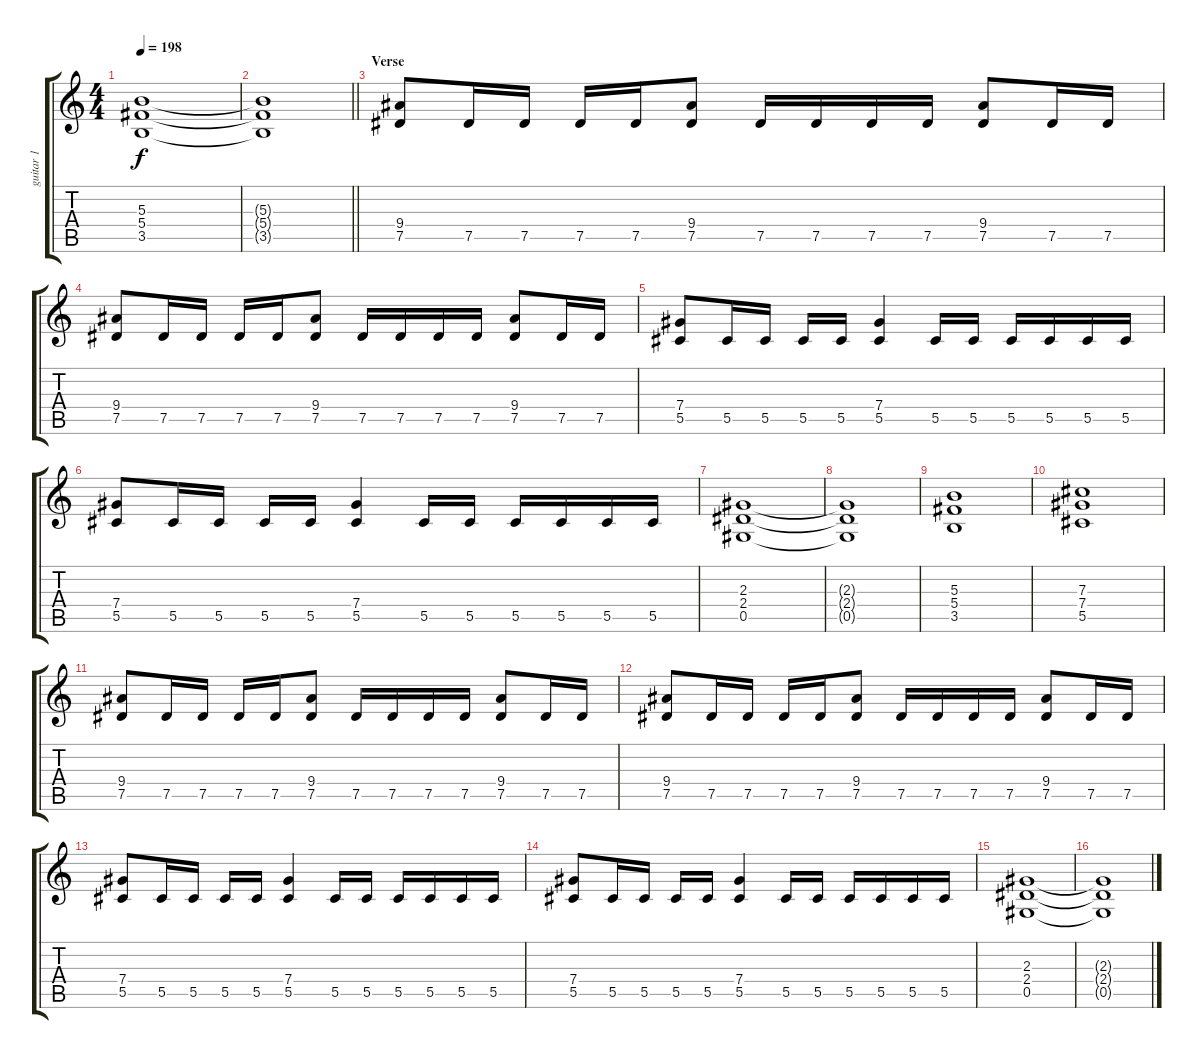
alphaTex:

\track ("guitar 1" "guitar 1") {instrument distortionguitar}
\staff {score tabs}
\tuning (Eb4 Bb3 Gb3 Db3 Ab2 Eb2) {hide}
\ts (4 4)
\tempo 198
\clef g2
\ks c
(5.3 5.4 3.5).1{dy f} |
\barLineRight lightlight
(5.3{t} 5.4{t} 3.5{t}).1 |
\section ("" "Verse")
(9.4 7.5).8 7.5.16 7.5.16 7.5.16 7.5.16 (9.4 7.5).8 7.5.16 7.5.16 7.5.16 7.5.16 (9.4 7.5).8 7.5.16 7.5.16 |
(9.4 7.5).8 7.5.16 7.5.16 7.5.16 7.5.16 (9.4 7.5).8 7.5.16 7.5.16 7.5.16 7.5.16 (9.4 7.5).8 7.5.16 7.5.16 |
(7.4 5.5).8 5.5.16 5.5.16 5.5.16 5.5.16 (7.4 5.5).4 5.5.16 5.5.16 5.5.16 5.5.16 5.5.16 5.5.16 |
(7.4 5.5).8 5.5.16 5.5.16 5.5.16 5.5.16 (7.4 5.5).4 5.5.16 5.5.16 5.5.16 5.5.16 5.5.16 5.5.16 |
(2.3 2.4 0.5).1 |
(2.3{t} 2.4{t} 0.5{t}).1 |
(5.3 5.4 3.5).1 |
(7.3 7.4 5.5).1 |
(9.4 7.5).8 7.5.16 7.5.16 7.5.16 7.5.16 (9.4 7.5).8 7.5.16 7.5.16 7.5.16 7.5.16 (9.4 7.5).8 7.5.16 7.5.16 |
(9.4 7.5).8 7.5.16 7.5.16 7.5.16 7.5.16 (9.4 7.5).8 7.5.16 7.5.16 7.5.16 7.5.16 (9.4 7.5).8 7.5.16 7.5.16 |
(7.4 5.5).8 5.5.16 5.5.16 5.5.16 5.5.16 (7.4 5.5).4 5.5.16 5.5.16 5.5.16 5.5.16 5.5.16 5.5.16 |
(7.4 5.5).8 5.5.16 5.5.16 5.5.16 5.5.16 (7.4 5.5).4 5.5.16 5.5.16 5.5.16 5.5.16 5.5.16 5.5.16 |
(2.3 2.4 0.5).1 |
(2.3{t} 2.4{t} 0.5{t}).1
